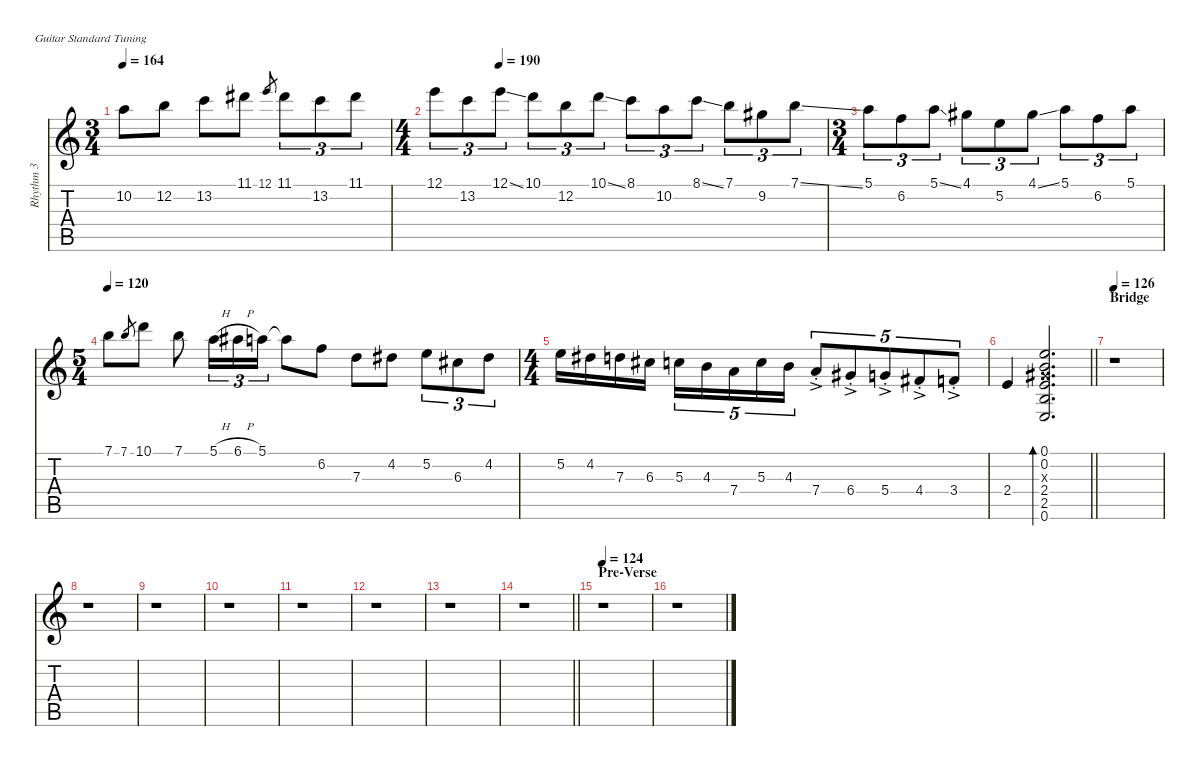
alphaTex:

\defaultSystemsLayout 4
\hideDynamics
\bracketExtendMode nobrackets
\firstSystemTrackNameMode fullname
\otherSystemsTrackNameOrientation horizontal
\track ("Rhythm 3" "dist.guit.") {instrument distortionguitar}
\staff {score tabs}
\tuning (E4 B3 G3 D3 A2 E2)
\ts (3 4)
\beaming (8 2 2 2 2)
\tempo 164
\clef g2
\ks c
10.2.8{dy f beam Down} 12.2.8{beam Down} 13.2.8{beam Down} 11.1{acc #}.8{beam Down} 12.1.8{gr dy mf beam Up} 11.1{acc #}.8{tu (3 2) dy f beam Down} 13.2.8{tu (3 2) beam Down} 11.1{acc #}.8{tu (3 2) beam Down} |
\ts (4 4)
\beaming (8 2 2 2 2)
\tempo (190 0.166667)
12.1.8{tu (3 2) beam Down} 13.2.8{tu (3 2) beam Down} 12.1{ss}.8{tu (3 2) beam Down} 10.1.8{tu (3 2) beam Down} 12.2.8{tu (3 2) beam Down} 10.1{ss}.8{tu (3 2) beam Down} 8.1.8{tu (3 2) beam Down} 10.2.8{tu (3 2) beam Down} 8.1{ss}.8{tu (3 2) beam Down} 7.1.8{tu (3 2) beam Down} 9.2{acc #}.8{tu (3 2) beam Down} 7.1{ss}.8{tu (3 2) beam Down} |
\ts (3 4)
\beaming (8 2 2 2 2)
5.1.8{tu (3 2) beam Down} 6.2.8{tu (3 2) beam Down} 5.1{ss}.8{tu (3 2) beam Down} 4.1{acc #}.8{tu (3 2) beam Down} 5.2.8{tu (3 2) beam Down} 4.1{ss acc #}.8{tu (3 2) beam Down} 5.1.8{tu (3 2) beam Down} 6.2.8{tu (3 2) beam Down} 5.1.8{tu (3 2) beam Down} |
\ts (5 4)
\beaming (8 2 2 2 4)
\tempo 120
7.1.8{beam Down} 7.1.8{gr dy mf beam Up} 10.1.8{dy f beam Down} 7.1.8{beam Down} 5.1{h}.16{tu (3 2) beam Down} 6.1{h acc #}.16{tu (3 2) beam Down} 5.1.16{tu (3 2) beam Down} 5.1{t}.8{beam Down} 6.2.8{beam Down} 7.3.8{beam Down} 4.2{acc #}.8{beam Down} 5.2.8{tu (3 2) beam Down} 6.3{acc #}.8{tu (3 2) beam Down} 4.2{acc #}.8{tu (3 2) beam Down} |
\ts (4 4)
\beaming (8 2 2 2 2)
5.2.16{beam Down} 4.2{acc #}.16{beam Down} 7.3.16{beam Down} 6.3{acc #}.16{beam Down} 5.3.16{tu (5 4) beam Down} 4.3.16{tu (5 4) beam Down} 7.4.16{tu (5 4) beam Down} 5.3.16{tu (5 4) beam Down} 4.3.16{tu (5 4) beam Down} 7.4{ac st}.8{tu (5 4) dy mf beam Up} 6.4{ac st acc #}.8{tu (5 4) beam Up} 5.4{ac st}.8{tu (5 4) beam Up} 4.4{ac st acc #}.8{tu (5 4) beam Up} 3.4{ac st}.8{tu (5 4) beam Up} |
\barLineRight lightlight
2.4.4{dy f beam Up} (0.1 0.2 1.3{x acc #} 2.4 2.5 0.6).2{d bd 240 beam Up} |
\section ("" "Bridge")
\tempo 126
r.1{instrument distortionguitar beam Down} |
r.1{beam Down} |
r.1{beam Down} |
r.1{beam Down} |
r.1{beam Down} |
r.1{beam Down} |
r.1{beam Down} |
\barLineRight lightlight
r.1{beam Down} |
\section ("" "Pre-Verse")
\tempo 124
r.1{beam Down} |
r.1{beam Down}
